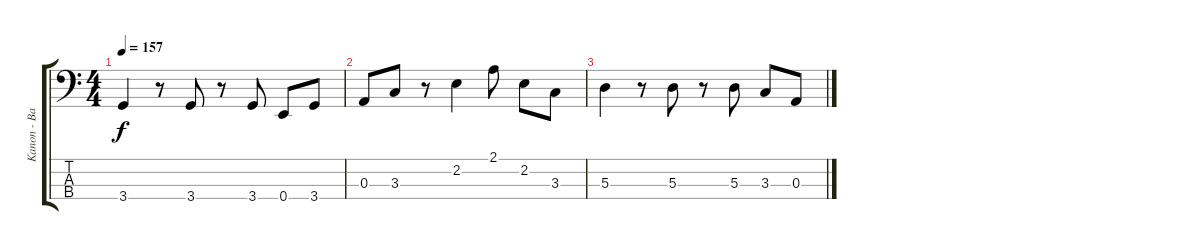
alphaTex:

\track ("Kanon - Bass" "Kanon - Ba") {instrument electricbassfinger}
\staff {score tabs}
\tuning (G2 D2 A1 E1) {hide}
\ts (4 4)
\tempo 157
\clef f4
\ks c
3.4.4{dy f} r.8 3.4.8 r.8 3.4.8 0.4.8 3.4.8 |
0.3.8 3.3.8 r.8 2.2.4 2.1.8 2.2.8 3.3.8 |
5.3.4 r.8 5.3.8 r.8 5.3.8 3.3.8 0.3.8
